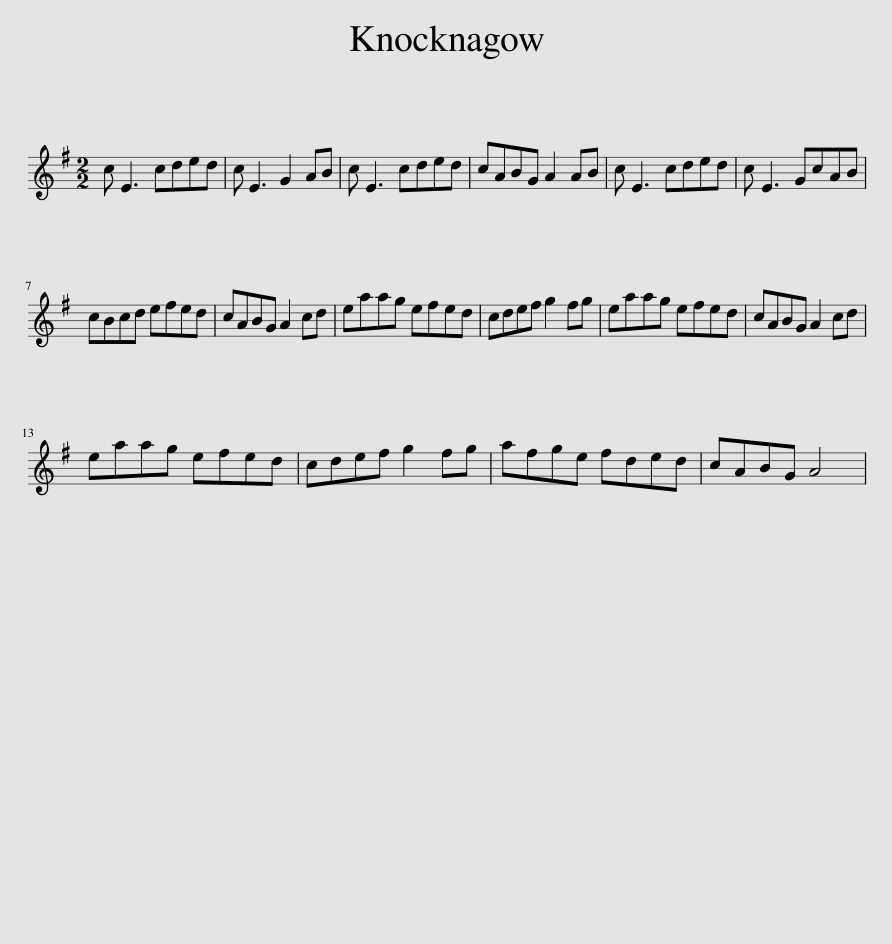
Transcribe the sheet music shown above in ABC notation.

X:1
L:1/8
M:2/2
I:linebreak $
K:G
V:1 treble
V:1
 c E3 cded | c E3 G2 AB | c E3 cded | cABG A2 AB | c E3 cded | %5
 c E3 GcAB |$ cBcd efed | cABG A2 cd | eaag efed | cdef g2 fg | %10
 eaag efed | cABG A2 cd |$ eaag efed | cdef g2 fg | afge fded | %15
 cABG A4 | %16
